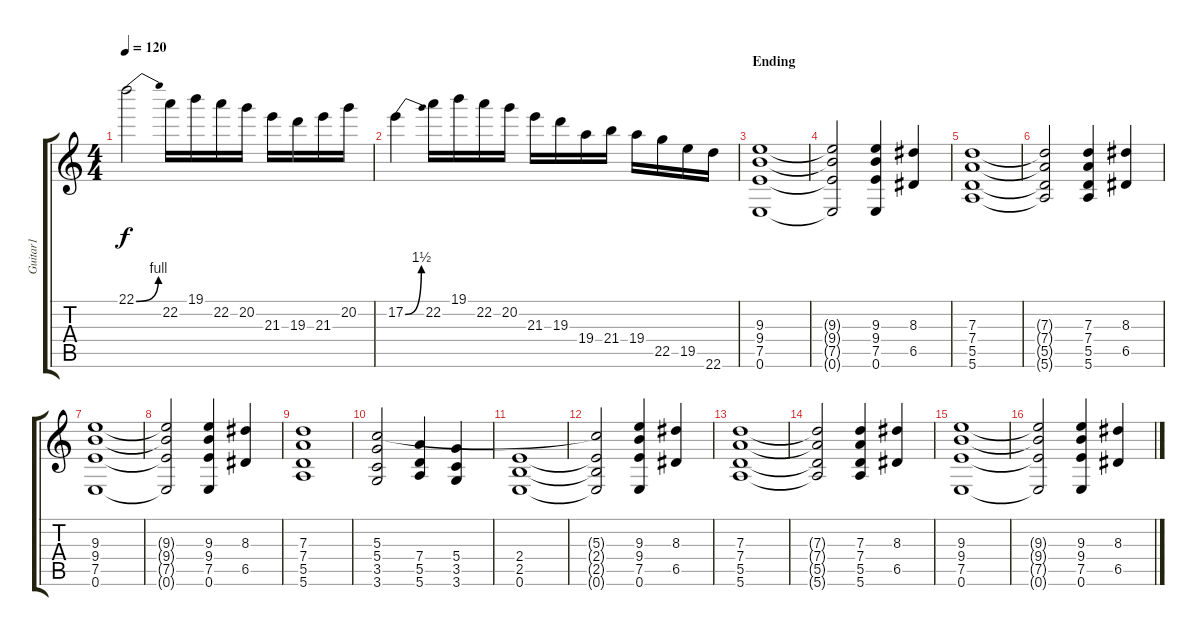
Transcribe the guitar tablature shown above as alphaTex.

\track ("Guitar1" "Guitar1") {instrument distortionguitar}
\staff {score tabs}
\tuning (E4 B3 G3 D3 A2 E2) {hide}
\ts (4 4)
\tempo 120
\clef g2
\ks c
22.1{be (bend 0 0 60 4)}.2{dy f} 22.2.16 19.1.16 22.2.16 20.2.16 21.3.16 19.3.16 21.3.16 20.2.16 |
17.2{be (bend 0 0 60 6)}.4 22.2.16 19.1.16 22.2.16 20.2.16 21.3.16 19.3.16 19.4.16 21.4.16 19.4.16 22.5.16 19.5.16 22.6.16 |
\section ("" "Ending")
(9.3 9.4 7.5 0.6).1 |
(9.3{t} 9.4{t} 7.5{t} 0.6{t}).2 (9.3 9.4 7.5 0.6).4 (8.3 6.5).4 |
(7.3 7.4 5.5 5.6).1 |
(7.3{t} 7.4{t} 5.5{t} 5.6{t}).2 (7.3 7.4 5.5 5.6).4 (8.3 6.5).4 |
(9.3 9.4 7.5 0.6).1 |
(9.3{t} 9.4{t} 7.5{t} 0.6{t}).2 (9.3 9.4 7.5 0.6).4 (8.3 6.5).4 |
(7.3 7.4 5.5 5.6).1 |
(5.3 5.4 3.5 3.6).2 (7.4 5.5 5.6).4 (5.4 3.5 3.6).4 |
(2.4 2.5 0.6).1 |
(5.3{t} 2.4{t} 2.5{t} 0.6{t}).2 (9.3 9.4 7.5 0.6).4 (8.3 6.5).4 |
(7.3 7.4 5.5 5.6).1 |
(7.3{t} 7.4{t} 5.5{t} 5.6{t}).2 (7.3 7.4 5.5 5.6).4 (8.3 6.5).4 |
(9.3 9.4 7.5 0.6).1 |
(9.3{t} 9.4{t} 7.5{t} 0.6{t}).2 (9.3 9.4 7.5 0.6).4 (8.3 6.5).4
